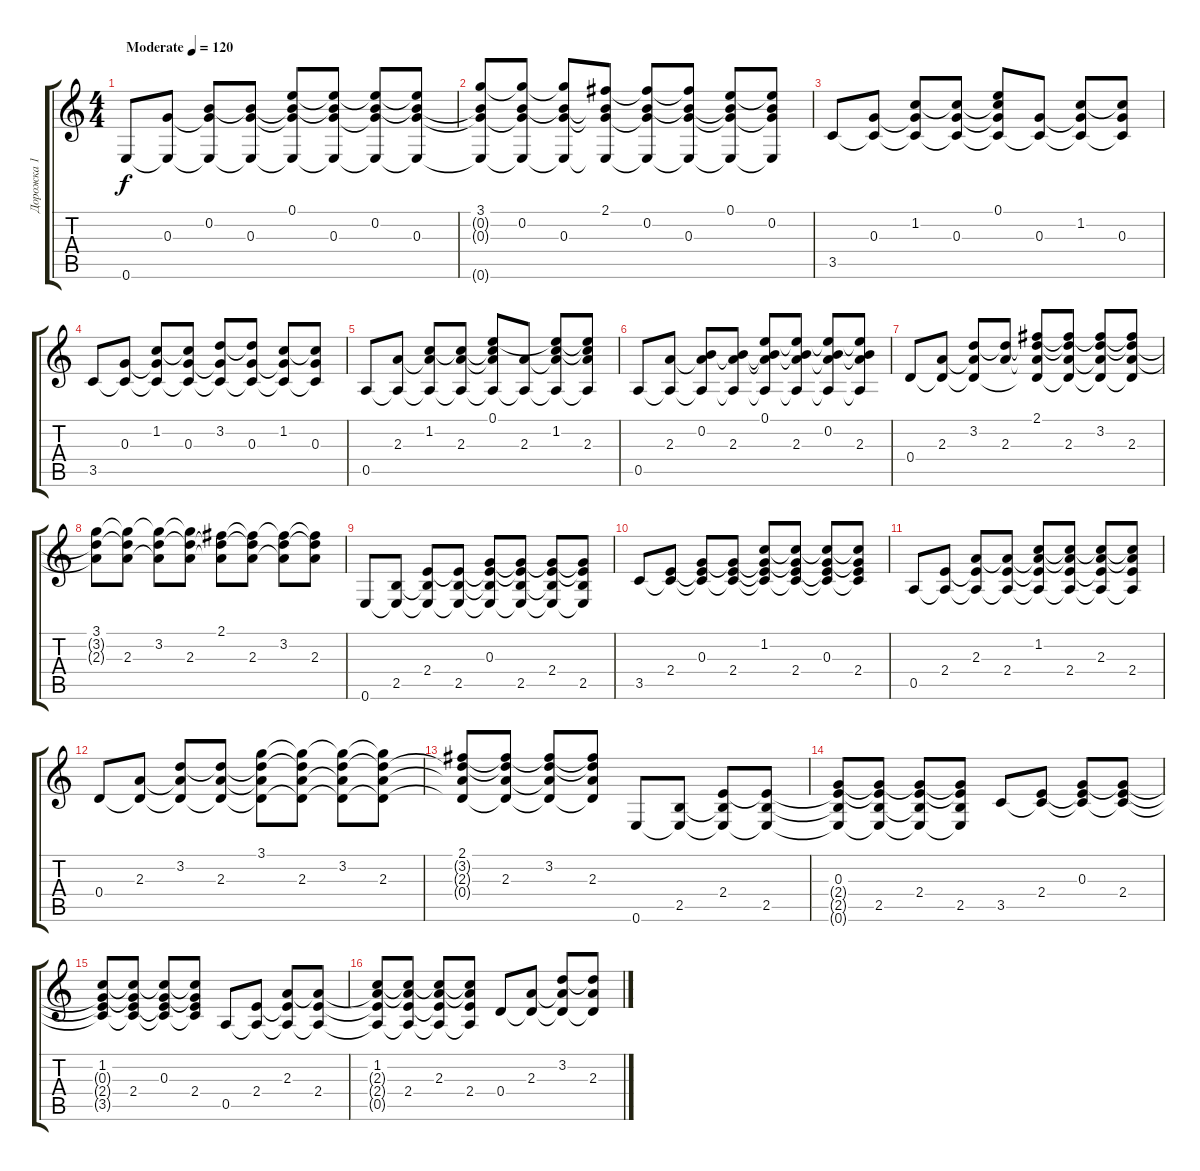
\track ("Дорожка 1" "Дорожка 1") {instrument acousticguitarsteel}
\staff {score tabs}
\tuning (E4 B3 G3 D3 A2 E2) {hide}
\ts (4 4)
\tempo (120 "Moderate")
\clef g2
\ks c
0.6.8{dy f instrument acousticguitarsteel} (0.3 0.6{t}).8 (0.2 0.3{t} 0.6{t}).8 (0.2{t} 0.3 0.6{t}).8 (0.1 0.2{t} 0.3{t} 0.6{t}).8 (0.1{t} 0.2{t} 0.3 0.6{t}).8 (0.1{t} 0.2 0.3{t} 0.6{t}).8 (0.1{t} 0.2{t} 0.3 0.6{t}).8 |
(3.1 0.2{t} 0.3{t} 0.6{t}).8 (3.1{t} 0.2 0.3{t} 0.6{t}).8 (3.1{t} 0.2{t} 0.3 0.6{t}).8 (2.1 0.2{t} 0.3{t} 0.6{t}).8 (2.1{t} 0.2 0.3{t} 0.6{t}).8 (2.1{t} 0.2{t} 0.3 0.6{t}).8 (0.1 0.2{t} 0.3{t} 0.6{t}).8 (0.1{t} 0.2 0.3{t} 0.6{t}).8 |
3.5.8 (0.3 3.5{t}).8 (1.2 0.3{t} 3.5{t}).8 (1.2{t} 0.3 3.5{t}).8 (0.1 1.2{t} 0.3{t} 3.5{t}).8 (0.3 3.5{t}).8 (1.2 0.3{t} 3.5{t}).8 (1.2{t} 0.3 3.5{t}).8 |
3.5.8 (0.3 3.5{t}).8 (1.2 0.3{t} 3.5{t}).8 (1.2{t} 0.3 3.5{t}).8 (3.2 0.3{t} 3.5{t}).8 (3.2{t} 0.3 3.5{t}).8 (1.2 0.3{t} 3.5{t}).8 (1.2{t} 0.3 3.5{t}).8 |
0.5.8 (2.3 0.5{t}).8 (1.2 2.3{t} 0.5{t}).8 (1.2{t} 2.3 0.5{t}).8 (0.1 1.2{t} 2.3{t} 0.5{t}).8 (2.3 0.5{t}).8 (0.1{t} 1.2 2.3{t} 0.5{t}).8 (0.1{t} 1.2{t} 2.3 0.5{t}).8 |
0.5.8 (2.3 0.5{t}).8 (0.2 2.3{t} 0.5{t}).8 (0.2{t} 2.3 0.5{t}).8 (0.1 0.2{t} 2.3{t} 0.5{t}).8 (0.1{t} 0.2{t} 2.3 0.5{t}).8 (0.1{t} 0.2 2.3{t} 0.5{t}).8 (0.1{t} 0.2{t} 2.3 0.5{t}).8 |
0.4.8 (2.3 0.4{t}).8 (3.2 2.3{t} 0.4{t}).8 (3.2{t} 2.3).8 (2.1 3.2{t} 2.3{t} 0.4{t}).8 (2.1{t} 3.2{t} 2.3 0.4{t}).8 (2.1{t} 3.2 2.3{t} 0.4{t}).8 (2.1{t} 3.2{t} 2.3 0.4{t}).8 |
(3.1 3.2{t} 2.3{t}).8 (3.1{t} 3.2{t} 2.3).8 (3.1{t} 3.2 2.3{t}).8 (3.1{t} 3.2{t} 2.3).8 (2.1 3.2{t} 2.3{t}).8 (2.1{t} 3.2{t} 2.3).8 (2.1{t} 3.2 2.3{t}).8 (2.1{t} 3.2{t} 2.3).8 |
0.6.8 (2.5 0.6{t}).8 (2.4 2.5{t} 0.6{t}).8 (2.4{t} 2.5 0.6{t}).8 (0.3 2.4{t} 2.5{t} 0.6{t}).8 (0.3{t} 2.4{t} 2.5 0.6{t}).8 (0.3{t} 2.4 2.5{t} 0.6{t}).8 (0.3{t} 2.4{t} 2.5 0.6{t}).8 |
3.5.8 (2.4 3.5{t}).8 (0.3 2.4{t} 3.5{t}).8 (0.3{t} 2.4 3.5{t}).8 (1.2 0.3{t} 2.4{t} 3.5{t}).8 (1.2{t} 0.3{t} 2.4 3.5{t}).8 (1.2{t} 0.3 2.4{t} 3.5{t}).8 (1.2{t} 0.3{t} 2.4 3.5{t}).8 |
0.5.8 (2.4 0.5{t}).8 (2.3 2.4{t} 0.5{t}).8 (2.3{t} 2.4 0.5{t}).8 (1.2 2.3{t} 2.4{t} 0.5{t}).8 (1.2{t} 2.3{t} 2.4 0.5{t}).8 (1.2{t} 2.3 2.4{t} 0.5{t}).8 (1.2{t} 2.3{t} 2.4 0.5{t}).8 |
0.4.8 (2.3 0.4{t}).8 (3.2 2.3{t} 0.4{t}).8 (3.2{t} 2.3 0.4{t}).8 (3.1 3.2{t} 2.3{t} 0.4{t}).8 (3.1{t} 3.2{t} 2.3 0.4{t}).8 (3.1{t} 3.2 2.3{t} 0.4{t}).8 (3.1{t} 3.2{t} 2.3 0.4{t}).8 |
(2.1 3.2{t} 2.3{t} 0.4{t}).8 (2.1{t} 3.2{t} 2.3 0.4{t}).8 (2.1{t} 3.2 2.3{t} 0.4{t}).8 (2.1{t} 3.2{t} 2.3 0.4{t}).8 0.6.8 (2.5 0.6{t}).8 (2.4 2.5{t} 0.6{t}).8 (2.4{t} 2.5 0.6{t}).8 |
(0.3 2.4{t} 2.5{t} 0.6{t}).8 (0.3{t} 2.4{t} 2.5 0.6{t}).8 (0.3{t} 2.4 2.5{t} 0.6{t}).8 (0.3{t} 2.4{t} 2.5 0.6{t}).8 3.5.8 (2.4 3.5{t}).8 (0.3 2.4{t} 3.5{t}).8 (0.3{t} 2.4 3.5{t}).8 |
(1.2 0.3{t} 2.4{t} 3.5{t}).8 (1.2{t} 0.3{t} 2.4 3.5{t}).8 (1.2{t} 0.3 2.4{t} 3.5{t}).8 (1.2{t} 0.3{t} 2.4 3.5{t}).8 0.5.8 (2.4 0.5{t}).8 (2.3 2.4{t} 0.5{t}).8 (2.3{t} 2.4 0.5{t}).8 |
(1.2 2.3{t} 2.4{t} 0.5{t}).8 (1.2{t} 2.3{t} 2.4 0.5{t}).8 (1.2{t} 2.3 2.4{t} 0.5{t}).8 (1.2{t} 2.3{t} 2.4 0.5{t}).8 0.4.8 (2.3 0.4{t}).8 (3.2 2.3{t} 0.4{t}).8 (3.2{t} 2.3 0.4{t}).8
